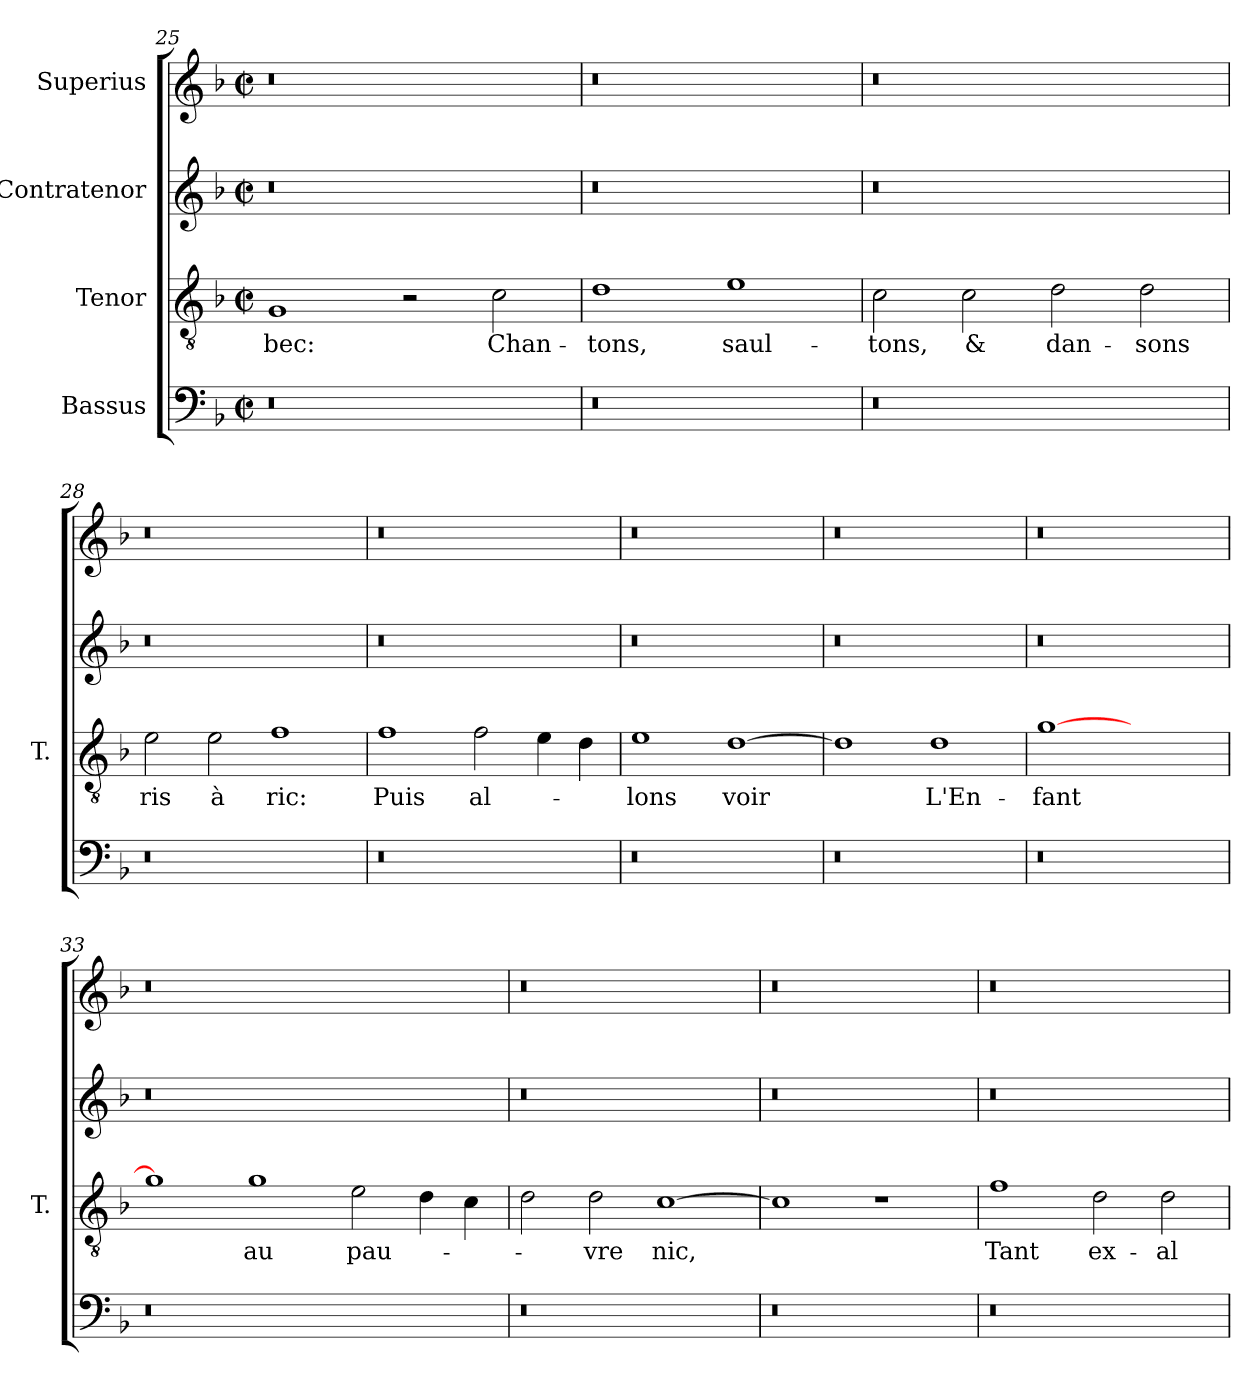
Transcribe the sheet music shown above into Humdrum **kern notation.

**kern	**kern	**text	**kern	**kern
*part4	*part3	*part3	*part2	*part1
*staff4	*staff3	*staff3	*staff2	*staff1
*I"Bassus	*I"Tenor	*	*I"Contratenor	*I"Superius
*	*I'T.	*	*	*
*clefF4	*clefGv2	*	*clefG2	*clefG2
*k[b-]	*k[b-]	*	*k[b-]	*k[b-]
*F:	*F:	*	*F:	*F:
*M2/2	*M2/2	*	*M2/2	*M2/2
*met(c|)	*met(c|)	*	*met(c|)	*met(c|)
=25	=25	=25	=25	=25
!LO:N:vis=0	!	!	!LO:N:vis=0	!LO:N:vis=0
1r	1G/	bec:	1r	1r
1ryy	2r	.	1ryy	1ryy
.	2c\	Chan-	.	.
!!LO:LB:g=z
=26	=26	=26	=26	=26
!LO:N:vis=0	!	!	!LO:N:vis=0	!LO:N:vis=0
1r	1d\	-tons,	1r	1r
1ryy	1e\	saul-	1ryy	1ryy
=27	=27	=27	=27	=27
!LO:N:vis=0	!	!	!LO:N:vis=0	!LO:N:vis=0
1r	2c\	-tons,	1r	1r
.	2c\	&	.	.
1ryy	2d\	dan-	1ryy	1ryy
.	2d\	-sons	.	.
=28	=28	=28	=28	=28
!LO:N:vis=0	!	!	!LO:N:vis=0	!LO:N:vis=0
1r	2e\	ris	1r	1r
.	2e\	à	.	.
1ryy	1f\	ric:	1ryy	1ryy
=29	=29	=29	=29	=29
!LO:N:vis=0	!	!	!LO:N:vis=0	!LO:N:vis=0
1r	1f\	Puis	1r	1r
1ryy	2f\	al-	1ryy	1ryy
.	4e\	.	.	.
.	4d\	.	.	.
=30	=30	=30	=30	=30
!LO:N:vis=0	!	!	!LO:N:vis=0	!LO:N:vis=0
1r	1e\	-lons	1r	1r
1ryy	[1d\	voir	1ryy	1ryy
!!LO:LB:g=z
=31	=31	=31	=31	=31
!LO:N:vis=0	!	!	!LO:N:vis=0	!LO:N:vis=0
1r	1d\]	.	1r	1r
1ryy	1d\	L'En-	1ryy	1ryy
=32	=32	=32	=32	=32
!LO:N:vis=0	!	!	!LO:N:vis=0	!LO:N:vis=0
1r	[1g\	-fant	1r	1r
1ryy	1ryy	.	1ryy	1ryy
=33	=33	=33	=33	=33
!LO:N:vis=0	!	!	!LO:N:vis=0	!LO:N:vis=0
1r	1g\]	.	1r	1r
1ryy	1g\	au	1ryy	1ryy
1ryy	2e\	pau-	1ryy	1ryy
.	4d\	.	.	.
.	4c\	.	.	.
=34	=34	=34	=34	=34
!LO:N:vis=0	!	!	!LO:N:vis=0	!LO:N:vis=0
1r	2d\	.	1r	1r
.	2d\	-vre	.	.
1ryy	[1c\	nic,	1ryy	1ryy
=35	=35	=35	=35	=35
!LO:N:vis=0	!	!	!LO:N:vis=0	!LO:N:vis=0
1r	1c\]	.	1r	1r
1ryy	1r	.	1ryy	1ryy
!!LO:PB:g=z
=36	=36	=36	=36	=36
!LO:N:vis=0	!	!	!LO:N:vis=0	!LO:N:vis=0
1r	1f\	Tant	1r	1r
1ryy	2d\	ex-	1ryy	1ryy
.	2d\	-al-	.	.
=	=	=	=	=
*-	*-	*-	*-	*-
